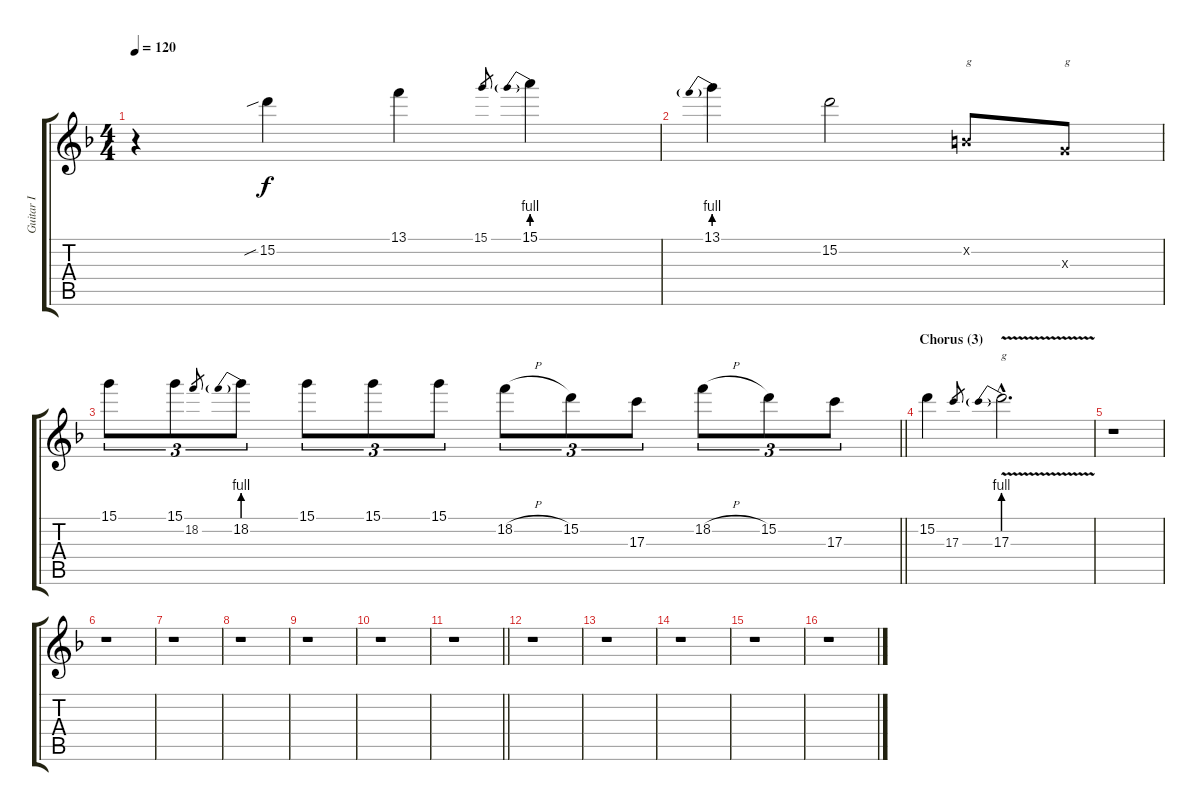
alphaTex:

\track ("Guitar I" "Guitar I") {instrument distortionguitar}
\staff {score tabs}
\tuning (E4 B3 G3 D3 A2 E2) {hide}
\ts (4 4)
\tempo 120
\clef g2
\ks dminor
r.4{dy f} 15.2{sib}.4 13.1.4 15.1.8{gr} 15.1{be (prebend 0 4 60 4)}.4 |
13.1{be (prebend 0 4 60 4)}.4 15.2.2 0.2{x}.8{txt "g"} 0.3{x}.8{txt "g"} |
\barLineRight lightlight
15.1.8{tu (3 2)} 15.1.8{tu (3 2)} 18.2.8{gr} 18.2{be (prebend 0 4 60 4)}.8{tu (3 2)} 15.1.8{tu (3 2)} 15.1.8{tu (3 2)} 15.1.8{tu (3 2)} 18.2{h}.8{tu (3 2)} 15.2.8{tu (3 2)} 17.3.8{tu (3 2)} 18.2{h}.8{tu (3 2)} 15.2.8{tu (3 2)} 17.3.8{tu (3 2)} |
\section ("" "Chorus (3)")
15.2.4 17.3.8{gr} 17.3{be (prebend 0 4 60 4) v hac}.2{d txt "g"} |
r.1{volume 12 balance 8} |
r.1 |
r.1 |
r.1 |
r.1 |
r.1 |
\barLineRight lightlight
r.1 |
r.1 |
r.1 |
r.1 |
r.1 |
r.1
